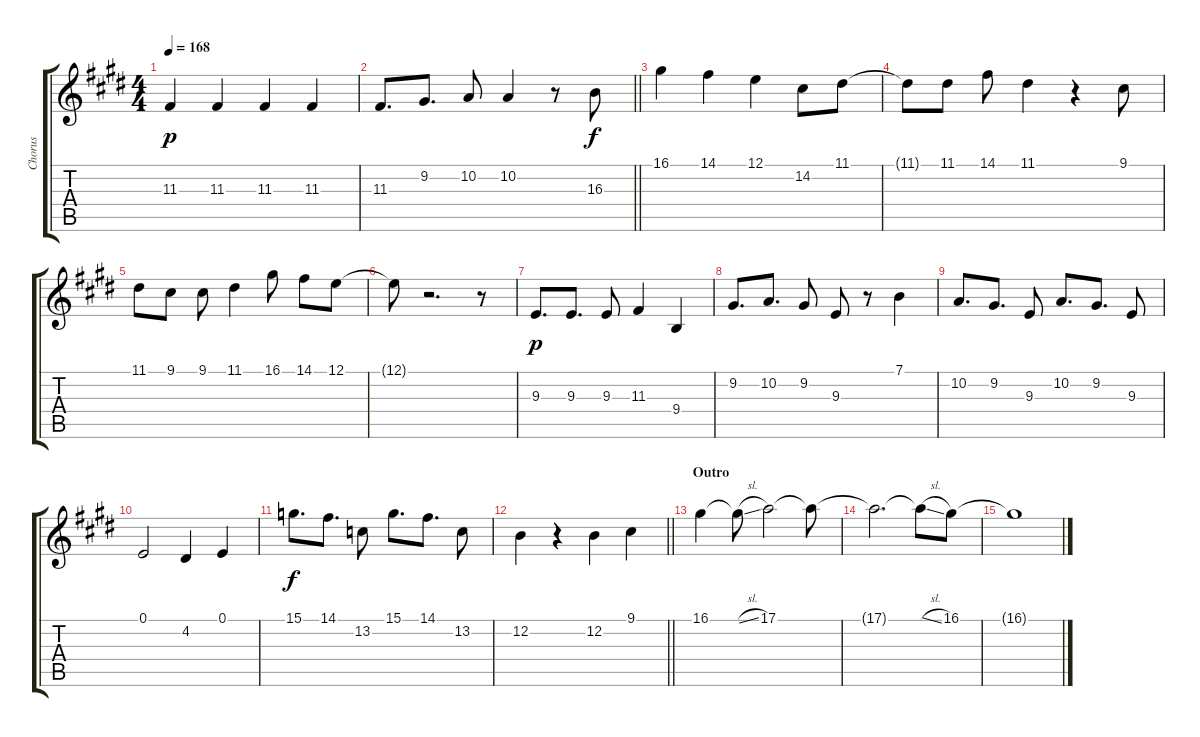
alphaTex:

\track ("Chorus" "Chorus") {instrument tenorsax}
\staff {score tabs}
\tuning (E4 B3 G3 D3 A2 E2) {hide}
\ts (4 4)
\tempo 168
\clef g2
\ks e
11.3.4{dy p} 11.3.4 11.3.4 11.3.4 |
\barLineRight lightlight
11.3.8{d} 9.2.8{d} 10.2.8 10.2.4 r.8 16.3.8{dy f} |
16.1.4 14.1.4 12.1.4 14.2.8 11.1.8 |
11.1{t}.8 11.1.8 14.1.8 11.1.4 r.4 9.1.8 |
11.1.8 9.1.8 9.1.8 11.1.4 16.1.8 14.1.8 12.1.8 |
12.1{t}.8 r.2{d} r.8 |
9.3.8{d dy p} 9.3.8{d} 9.3.8 11.3.4 9.4.4 |
9.2.8{d} 10.2.8{d} 9.2.8 9.3.8 r.8 7.1.4 |
10.2.8{d} 9.2.8{d} 9.3.8 10.2.8{d} 9.2.8{d} 9.3.8 |
0.1.2 4.2.4 0.1.4 |
15.1.8{d dy f} 14.1.8{d} 13.2.8 15.1.8{d} 14.1.8{d} 13.2.8 |
\barLineRight lightlight
12.2.4 r.4 12.2.4 9.1.4 |
\section ("" "Outro")
16.1.4 16.1{sl t}.8 17.1.2 17.1{t}.8 |
17.1{t}.2{d} 17.1{sl t}.8 16.1.8 |
16.1{t}.1
